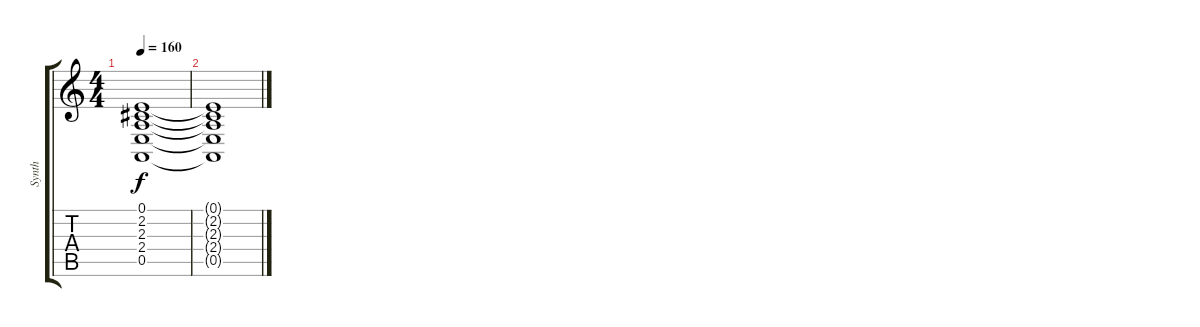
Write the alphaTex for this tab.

\track ("Synth" "Synth") {instrument synthstrings1}
\staff {score tabs}
\tuning (E4 B3 G3 D3 A2 E2) {hide}
\ts (4 4)
\tempo 160
\clef g2
\ks c
(0.1 2.2 2.3 2.4 0.5).1{dy f} |
(0.1{t} 2.2{t} 2.3{t} 2.4{t} 0.5{t}).1
